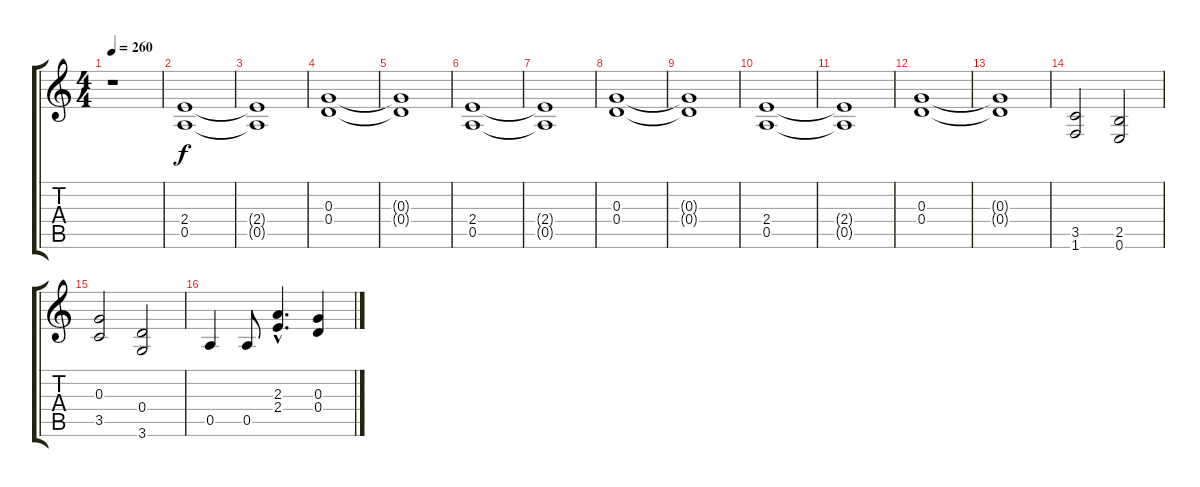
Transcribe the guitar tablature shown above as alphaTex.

\track "" {instrument overdrivenguitar}
\staff {score tabs}
\tuning (E4 B3 G3 D3 A2 E2) {hide}
\ts (4 4)
\tempo 260
\clef g2
\ks c
r.1{dy f instrument overdrivenguitar} |
(2.4 0.5).1 |
(2.4{t} 0.5{t}).1 |
(0.3 0.4).1 |
(0.3{t} 0.4{t}).1 |
(2.4 0.5).1 |
(2.4{t} 0.5{t}).1 |
(0.3 0.4).1 |
(0.3{t} 0.4{t}).1 |
(2.4 0.5).1 |
(2.4{t} 0.5{t}).1 |
(0.3 0.4).1 |
(0.3{t} 0.4{t}).1 |
(3.5 1.6).2 (2.5 0.6).2 |
(0.3 3.5).2 (0.4 3.6).2 |
0.5.4 0.5.8 (2.3{hac} 2.4{hac}).4{d} (0.3 0.4).4
